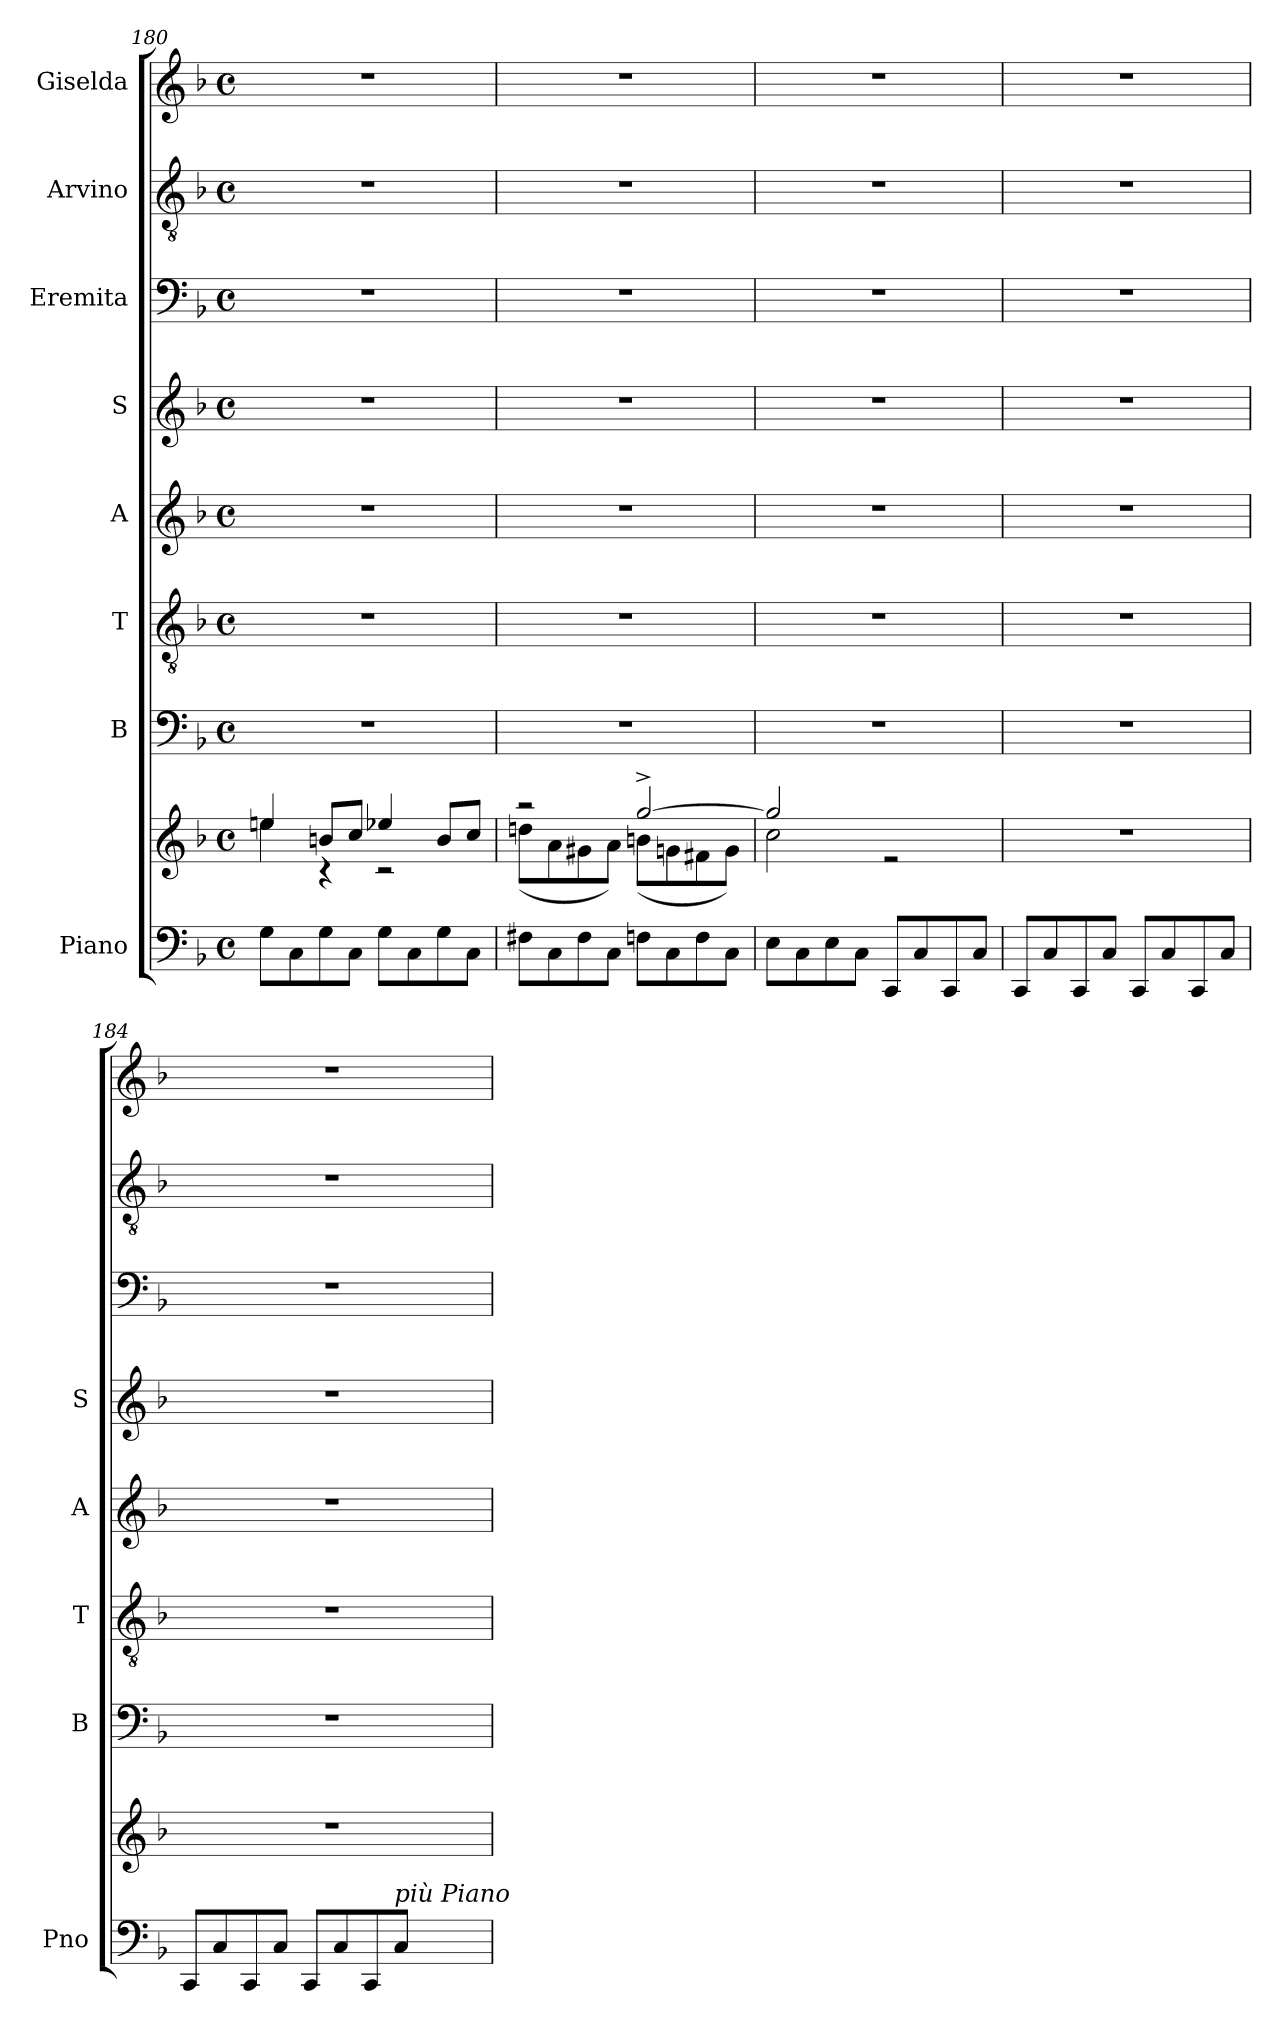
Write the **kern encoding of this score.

**kern	**kern	**kern	**kern	**kern	**kern	**kern	**kern	**kern
*part8	*part8	*part7	*part6	*part5	*part4	*part3	*part2	*part1
*staff9	*staff8	*staff7	*staff6	*staff5	*staff4	*staff3	*staff2	*staff1
*I"Piano	*	*I"B	*I"T	*I"A	*I"S	*I"Eremita	*I"Arvino	*I"Giselda
*I'Pno	*	*I'B	*I'T	*I'A	*I'S	*	*	*
!!LO:LB:g=z
*clefF4	*clefG2	*clefF4	*clefGv2	*clefG2	*clefG2	*clefF4	*clefGv2	*clefG2
*k[b-]	*k[b-]	*k[b-]	*k[b-]	*k[b-]	*k[b-]	*k[b-]	*k[b-]	*k[b-]
*M4/4	*M4/4	*M4/4	*M4/4	*M4/4	*M4/4	*M4/4	*M4/4	*M4/4
*met(c)	*met(c)	*met(c)	*met(c)	*met(c)	*met(c)	*met(c)	*met(c)	*met(c)
=180	=180	=180	=180	=180	=180	=180	=180	=180
*	*^	*	*	*	*	*	*	*
8G\L	4een/	4ee\	1r	1r	1r	1r	1r	1r	1r
8C\	.	.	.	.	.	.	.	.	.
8G\	8bn/L	4r	.	.	.	.	.	.	.
8C\J	8cc/J	.	.	.	.	.	.	.	.
8G\L	4ee-X/	2r	.	.	.	.	.	.	.
8C\	.	.	.	.	.	.	.	.	.
8G\	8b/L	.	.	.	.	.	.	.	.
8C\J	8cc/J	.	.	.	.	.	.	.	.
=181	=181	=181	=181	=181	=181	=181	=181	=181	=181
8F#X\L	2r	(>8ddn\L	1r	1r	1r	1r	1r	1r	1r
8C\	.	8a\	.	.	.	.	.	.	.
8F#\	.	8g#X\	.	.	.	.	.	.	.
8C\J	.	8a\J)	.	.	.	.	.	.	.
8Fn\L	[2gg^/	(>8bn\L	.	.	.	.	.	.	.
8C\	.	8gn\	.	.	.	.	.	.	.
8F\	.	8f#X\	.	.	.	.	.	.	.
8C\J	.	8g\J)	.	.	.	.	.	.	.
=182	=182	=182	=182	=182	=182	=182	=182	=182	=182
8E\L	2gg/]	2cc\	1r	1r	1r	1r	1r	1r	1r
8C\	.	.	.	.	.	.	.	.	.
8E\	.	.	.	.	.	.	.	.	.
8C\J	.	.	.	.	.	.	.	.	.
8CC/L	2re	2ryy	.	.	.	.	.	.	.
8C/	.	.	.	.	.	.	.	.	.
8CC/	.	.	.	.	.	.	.	.	.
8C/J	.	.	.	.	.	.	.	.	.
*	*v	*v	*	*	*	*	*	*	*
=183	=183	=183	=183	=183	=183	=183	=183	=183
8CC/L	1r	1r	1r	1r	1r	1r	1r	1r
8C/	.	.	.	.	.	.	.	.
8CC/	.	.	.	.	.	.	.	.
8C/J	.	.	.	.	.	.	.	.
8CC/L	.	.	.	.	.	.	.	.
8C/	.	.	.	.	.	.	.	.
8CC/	.	.	.	.	.	.	.	.
8C/J	.	.	.	.	.	.	.	.
=184	=184	=184	=184	=184	=184	=184	=184	=184
8CC/L	1r	1r	1r	1r	1r	1r	1r	1r
8C/	.	.	.	.	.	.	.	.
8CC/	.	.	.	.	.	.	.	.
8C/J	.	.	.	.	.	.	.	.
8CC/L	.	.	.	.	.	.	.	.
8C/	.	.	.	.	.	.	.	.
8CC/	.	.	.	.	.	.	.	.
!LO:TX:a:i:t=più Piano	!	!	!	!	!	!	!	!
8C/J	.	.	.	.	.	.	.	.
=	=	=	=	=	=	=	=	=
*-	*-	*-	*-	*-	*-	*-	*-	*-
